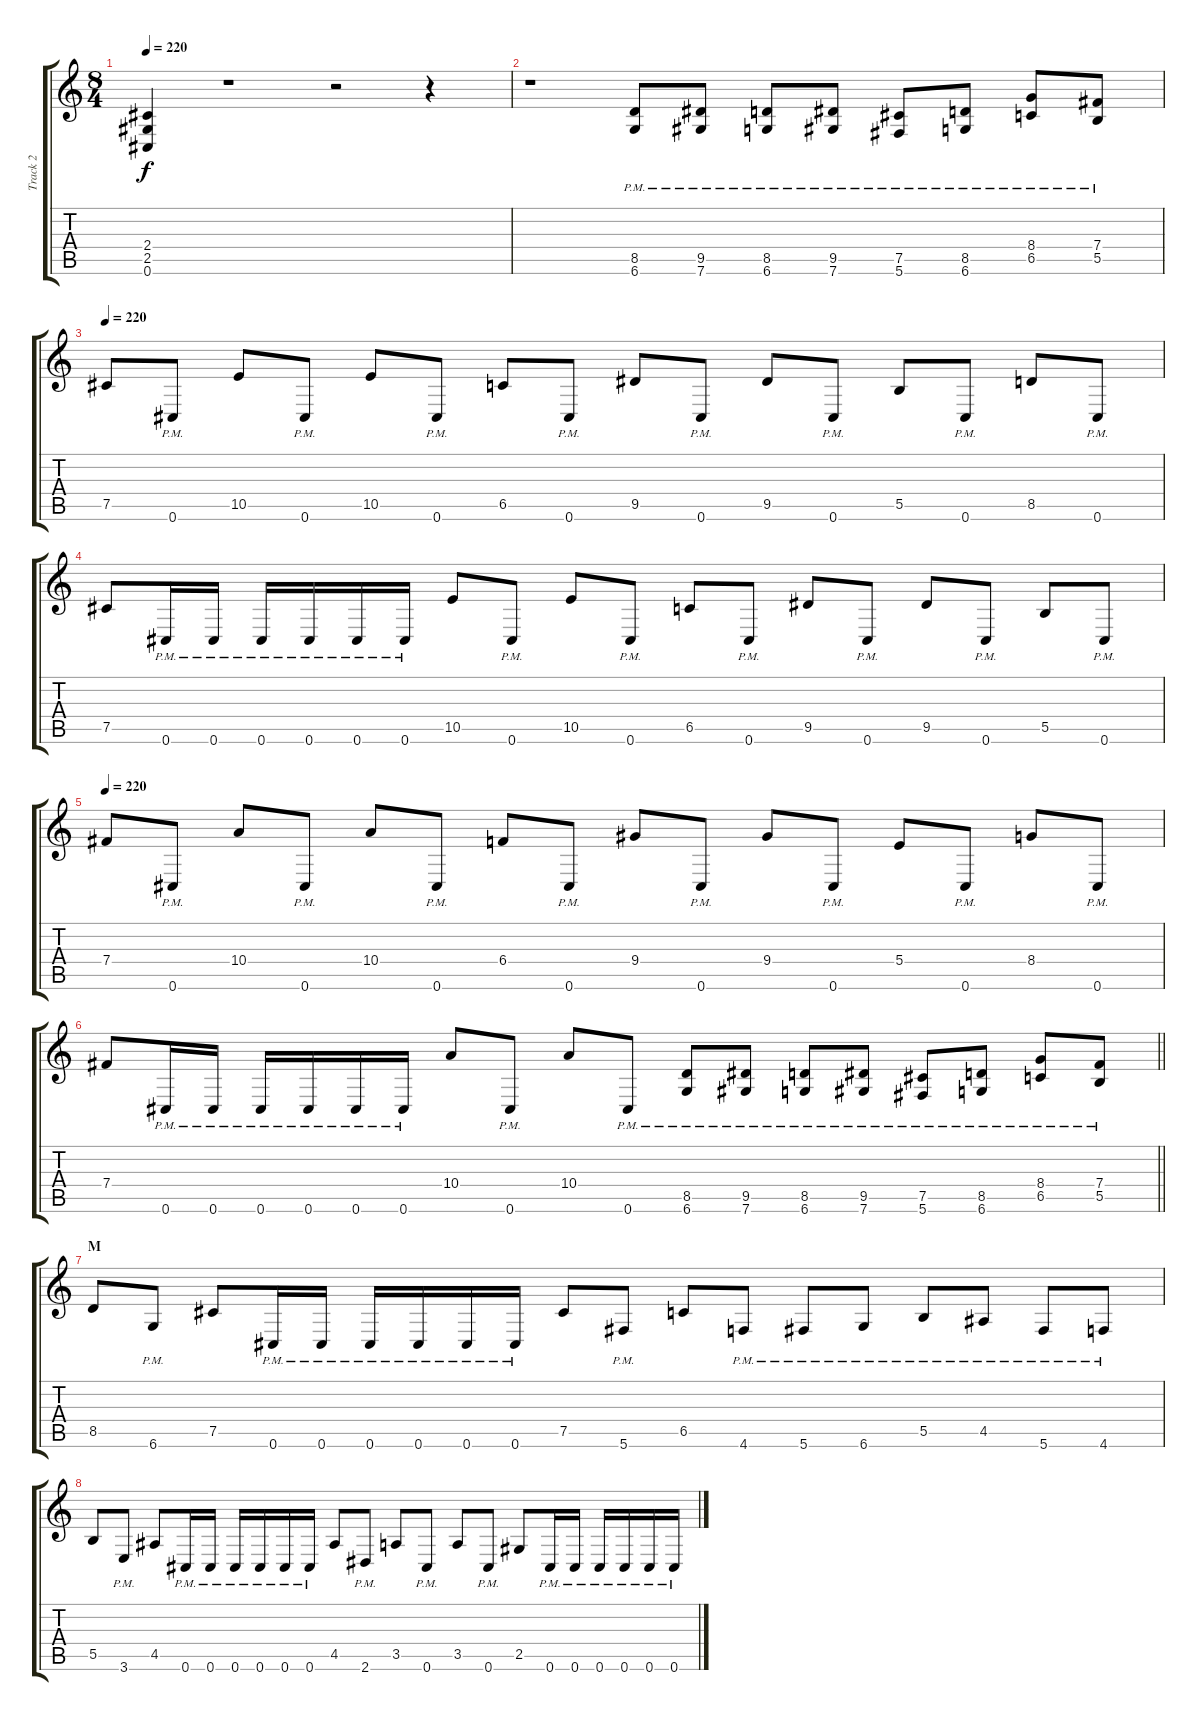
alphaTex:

\track ("Track 2" "Track 2") {instrument distortionguitar}
\staff {score tabs}
\tuning (Db4 Ab3 E3 B2 Gb2 Db2) {hide}
\ts (8 4)
\tempo 220
\clef g2
\ks c
(2.4 2.5 0.6).4{dy f} r.1 r.2 r.4 |
r.1 (8.5{pm} 6.6{pm}).8 (9.5{pm} 7.6{pm}).8 (8.5{pm} 6.6{pm}).8 (9.5{pm} 7.6{pm}).8 (7.5{pm} 5.6{pm}).8 (8.5{pm} 6.6{pm}).8 (8.4{pm} 6.5{pm}).8 (7.4{pm} 5.5{pm}).8 |
\tempo 220
7.5.8 0.6{pm}.8 10.5.8 0.6{pm}.8 10.5.8 0.6{pm}.8 6.5.8 0.6{pm}.8 9.5.8 0.6{pm}.8 9.5.8 0.6{pm}.8 5.5.8 0.6{pm}.8 8.5.8 0.6{pm}.8 |
7.5.8 0.6{pm}.16 0.6{pm}.16 0.6{pm}.16 0.6{pm}.16 0.6{pm}.16 0.6{pm}.16 10.5.8 0.6{pm}.8 10.5.8 0.6{pm}.8 6.5.8 0.6{pm}.8 9.5.8 0.6{pm}.8 9.5.8 0.6{pm}.8 5.5.8 0.6{pm}.8 |
\tempo 220
7.4.8 0.6{pm}.8 10.4.8 0.6{pm}.8 10.4.8 0.6{pm}.8 6.4.8 0.6{pm}.8 9.4.8 0.6{pm}.8 9.4.8 0.6{pm}.8 5.4.8 0.6{pm}.8 8.4.8 0.6{pm}.8 |
\barLineRight lightlight
7.4.8 0.6{pm}.16 0.6{pm}.16 0.6{pm}.16 0.6{pm}.16 0.6{pm}.16 0.6{pm}.16 10.4.8 0.6{pm}.8 10.4.8 0.6{pm}.8 (8.5{pm} 6.6{pm}).8 (9.5{pm} 7.6{pm}).8 (8.5{pm} 6.6{pm}).8 (9.5{pm} 7.6{pm}).8 (7.5{pm} 5.6{pm}).8 (8.5{pm} 6.6{pm}).8 (8.4{pm} 6.5{pm}).8 (7.4{pm} 5.5{pm}).8 |
\section ("" "M")
8.5.8 6.6{pm}.8 7.5.8 0.6{pm}.16 0.6{pm}.16 0.6{pm}.16 0.6{pm}.16 0.6{pm}.16 0.6{pm}.16 7.5.8 5.6{pm}.8 6.5.8 4.6{pm}.8 5.6{pm}.8 6.6{pm}.8 5.5{pm}.8 4.5{pm}.8 5.6{pm}.8 4.6{pm}.8 |
5.5.8 3.6{pm}.8 4.5.8 0.6{pm}.16 0.6{pm}.16 0.6{pm}.16 0.6{pm}.16 0.6{pm}.16 0.6{pm}.16 4.5.8 2.6{pm}.8 3.5.8 0.6{pm}.8 3.5.8 0.6{pm}.8 2.5.8 0.6{pm}.16 0.6{pm}.16 0.6{pm}.16 0.6{pm}.16 0.6{pm}.16 0.6{pm}.16
